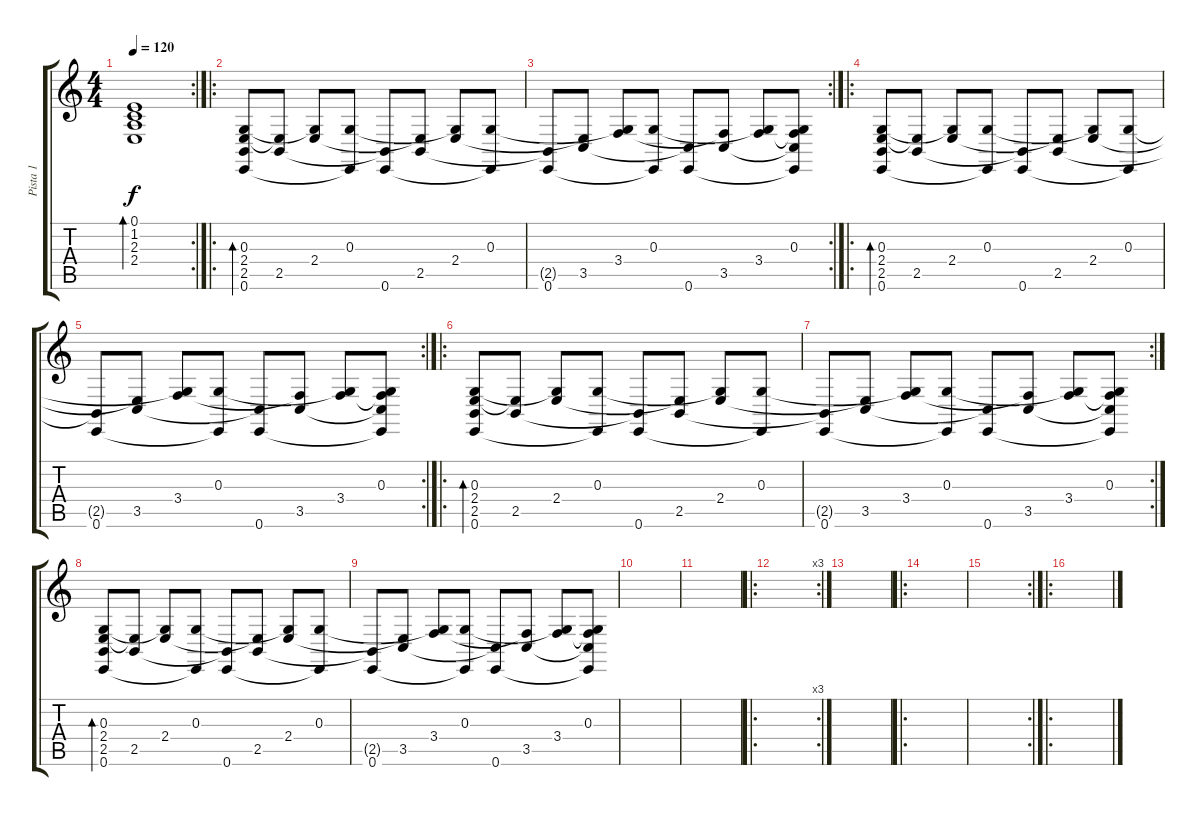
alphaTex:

\track ("Pista 1" "Pista 1") {instrument electricgrandpiano}
\staff {score tabs}
\tuning (E4 B3 G3 D3 A2 E2) {hide}
\rc 2
\ts (4 4)
\tempo 120
\clef g2
\ks c
(0.1 1.2 2.3 2.4).1{bd 240 dy f} |
\ro
(0.3 2.4 2.5 0.6).8{bd 240} (2.4{t} 2.5).8 (0.3{t} 2.4).8 (0.3 0.6{t}).8 (2.5{t} 0.6).8 (2.4{t} 2.5).8 (0.3{t} 2.4).8 (0.3 0.6{t}).8 |
\rc 2
(2.5{t} 0.6).8 (2.4{t} 3.5).8 (0.3{t} 3.4).8 (0.3 0.6{t}).8 (3.5{t} 0.6).8 (3.4{t} 3.5).8 (0.3{t} 3.4).8 (0.3 3.4{t} 3.5{t} 0.6{t}).8 |
\ro
(0.3 2.4 2.5 0.6).8{bd 240} (2.4{t} 2.5).8 (0.3{t} 2.4).8 (0.3 0.6{t}).8 (2.5{t} 0.6).8 (2.4{t} 2.5).8 (0.3{t} 2.4).8 (0.3 0.6{t}).8 |
\rc 2
(2.5{t} 0.6).8 (2.4{t} 3.5).8 (0.3{t} 3.4).8 (0.3 0.6{t}).8 (3.5{t} 0.6).8 (3.4{t} 3.5).8 (0.3{t} 3.4).8 (0.3 3.4{t} 3.5{t} 0.6{t}).8 |
\ro
(0.3 2.4 2.5 0.6).8{bd 240} (2.4{t} 2.5).8 (0.3{t} 2.4).8 (0.3 0.6{t}).8 (2.5{t} 0.6).8 (2.4{t} 2.5).8 (0.3{t} 2.4).8 (0.3 0.6{t}).8 |
\rc 2
(2.5{t} 0.6).8 (2.4{t} 3.5).8 (0.3{t} 3.4).8 (0.3 0.6{t}).8 (3.5{t} 0.6).8 (3.4{t} 3.5).8 (0.3{t} 3.4).8 (0.3 3.4{t} 3.5{t} 0.6{t}).8 |
(0.3 2.4 2.5 0.6).8{bd 240} (2.4{t} 2.5).8 (0.3{t} 2.4).8 (0.3 0.6{t}).8 (2.5{t} 0.6).8 (2.4{t} 2.5).8 (0.3{t} 2.4).8 (0.3 0.6{t}).8 |
(2.5{t} 0.6).8 (2.4{t} 3.5).8 (0.3{t} 3.4).8 (0.3 0.6{t}).8 (3.5{t} 0.6).8 (3.4{t} 3.5).8 (0.3{t} 3.4).8 (0.3 3.4{t} 3.5{t} 0.6{t}).8 |
|
|
\ro
\rc 3
|
|
\ro
|
\rc 2
|
\ro
